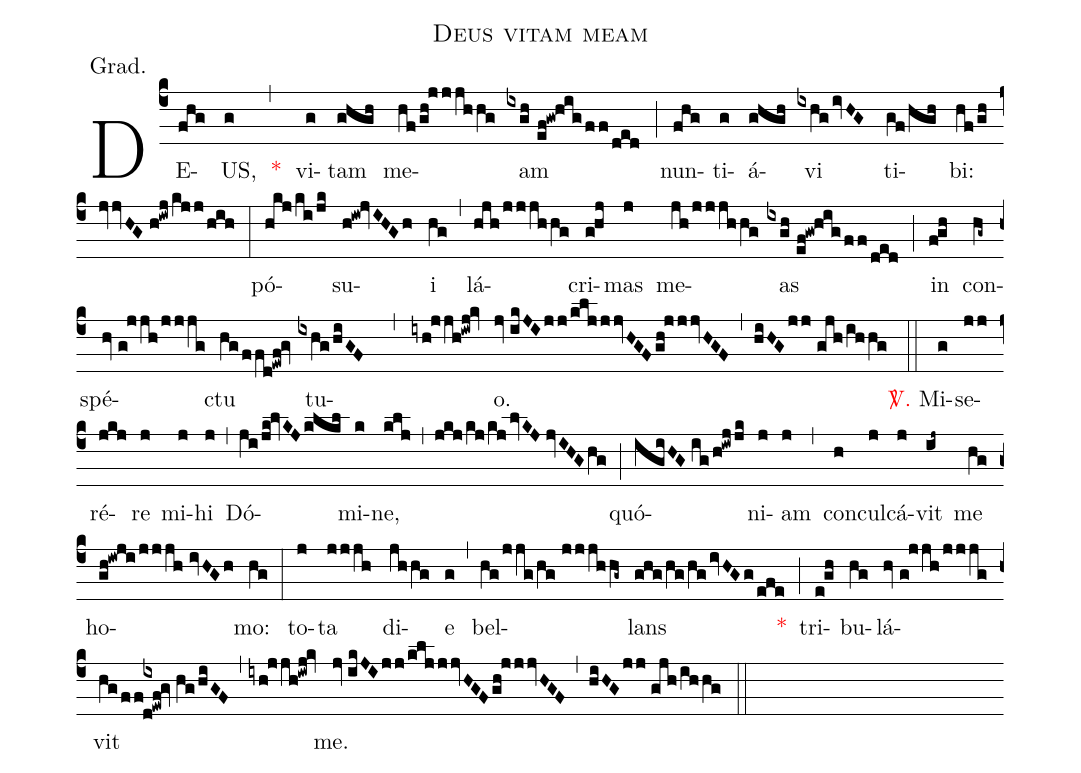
name:Deus vitam meam;
annotation:Grad.;
mode:VIII.;
office-part:Gradual;
%%
(c4) DE(fhg)US,(g) <v>\red{*}</v>(,) vi(g)tam(ghgh) me(hf/gh!jjjhhg)am(ixgh//ef!gw!hig/ff/ded) (;) nun(fhg)ti(g)á(ghgh)vi(ixhgivHG) ti(gf/hgh)bi:(hf/gh/jvvHG//h!iwj/kjj/hih) (:) pó(hkj/ki/jk)su(h!iw!jvIHGh)i(hg) (,) lá(hjh/jjjhhg)cri(g!hj)mas(j) me(jh/jjjhhg)as(ixgh//ef!gw!hig/ff/ded) (;) in(f!gh) con(hg~)spé(hv//g!jjh/jjjg)ctu(hg/ffd!ewf!gv) tu(ixhg/hiGF ,iyh!jjh!iwj!kv)o.(jv//ikJIjj/kljjjvHGFgh!jjjvHGF) (,) (hiHGjj//gjh/ihhg) (::) <v>\red{\Vbar.}</v> Mi(g)se(jj)ré(jkj)re(j) mi(j)hi(j) (,) Dó(ji/jk!lvKJklkl)mi(k)ne,(klj) (,) (jkj/kj/kj/lvKJ//jvIHGhg) (;) quó(igiHG//ig/h!iwjjk)ni(j)am(j) (,) con(h)cul(j)cá(j)vit(ij~) me(hg) ho(gh!iwji/jjjh//ivHGh)mo:(hg) (:) to(j)ta(jjjh) di(jhhg)e(g) (,) bel(hg/jjg/hg//jjjhhg~)lans(ghg/hg/hgivHGg/efe) <v>\red{*}</v>(;) tri(e!gh)bu(hg)lá(hv//g!jjh/jjjg)vit(hg/ff{ix}d!ewf!gv//hg/hiGF) (,) (iyh!jjh!iwj!kv) me.(jv//ikJIjj/kljjjvHGFgh!jjjvHGF) (,) (hiHGjj//gjh/ihhg) (::)
